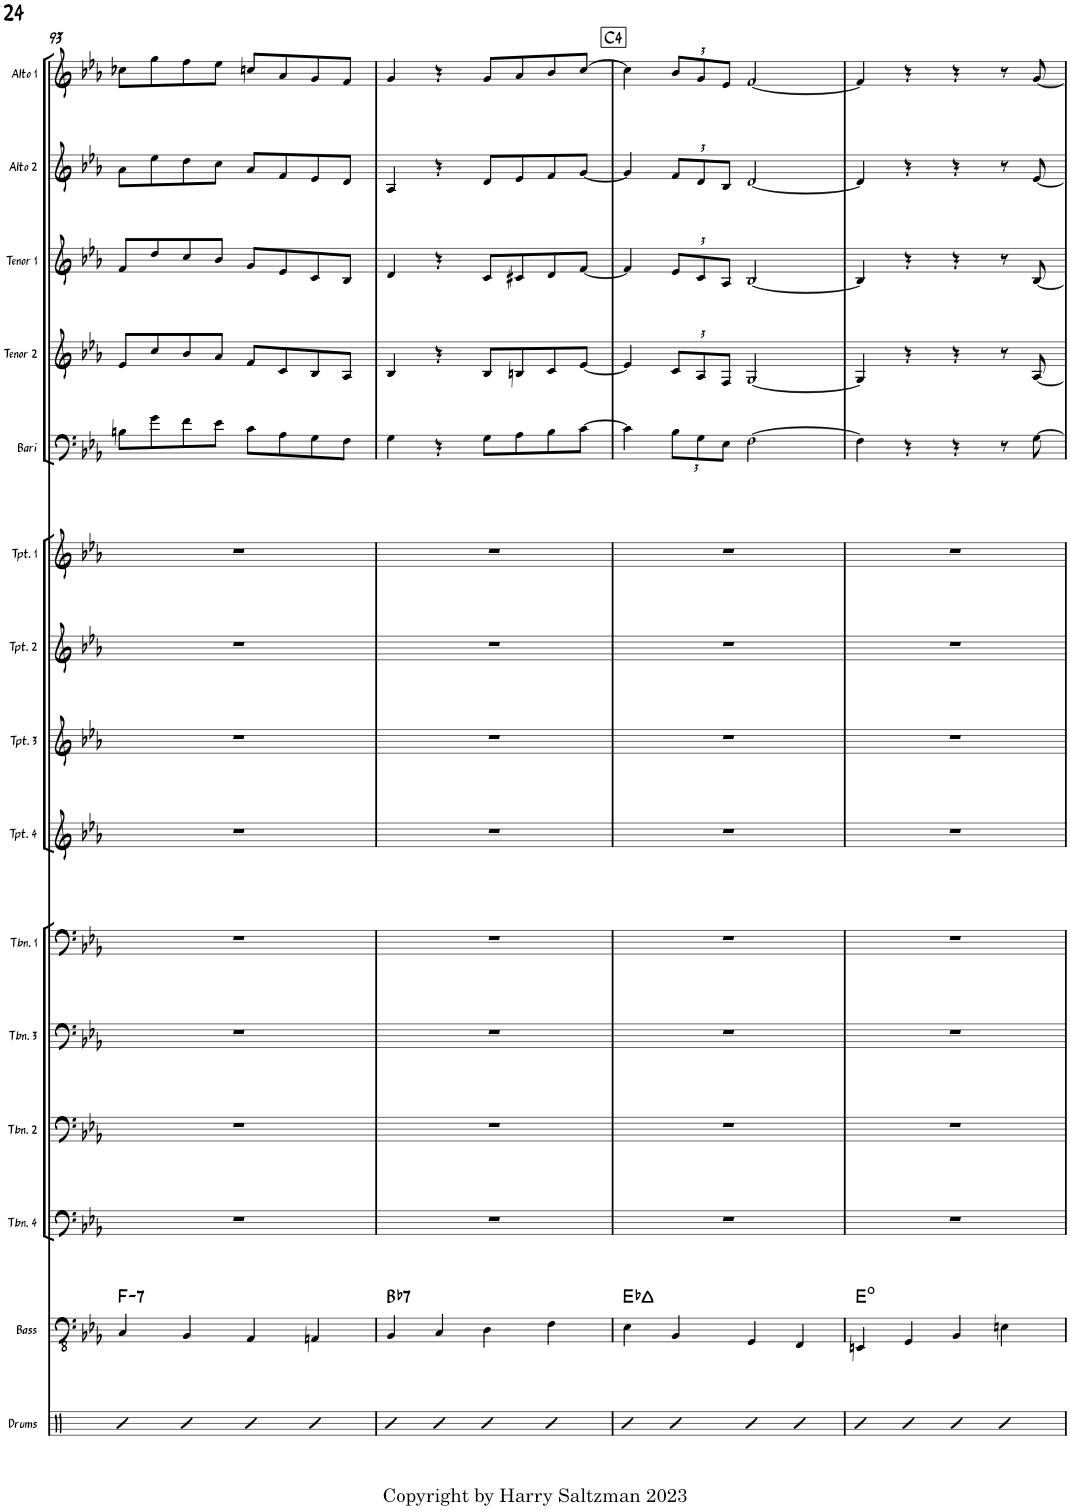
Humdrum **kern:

**kern	**kern	**harte	**kern	**kern	**harte	**kern	**harte	**kern	**kern	**kern	**kern	**kern	**kern	**kern	**kern	**kern	**kern	**kern	**kern	**kern
*part17	*part16	*part16	*part15	*part15	*part15	*part14	*part14	*part13	*part12	*part11	*part10	*part9	*part8	*part7	*part6	*part5	*part4	*part3	*part2	*part1
*staff18	*staff17	*	*staff16	*staff15	*	*staff14	*	*staff13	*staff12	*staff11	*staff10	*staff9	*staff8	*staff7	*staff6	*staff5	*staff4	*staff3	*staff2	*staff1
*I"Drums	*I"Bass	*	*I"Piano	*	*	*I"Guitar / Keys	*	*I"Trombone 4	*I"Trombone 2	*I"Trombone 3	*I"Trombone 1	*I"Trumpet 4	*I"Trumpet 3	*I"Trumpet 2	*I"Trumpet 1	*I"Bari Sax	*I"Tenor Sax 2	*I"Tenor Sax 1	*I"Alto Sax 2	*I"Alto Sax 1
*I'Drums	*I'Bass	*	*I'Pno.	*	*	*I'Git / key	*	*I'Tbn. 4	*I'Tbn. 2	*I'Tbn. 3	*I'Tbn. 1	*I'Tpt. 4	*I'Tpt. 3	*I'Tpt. 2	*I'Tpt. 1	*I'Bari	*I'Tenor 2	*I'Tenor 1	*I'Alto 2	*I'Alto 1
!!LO:PB:g=z
*clefX	*clefFv4	*	*clefF4	*clefG2	*	*clefGv2	*	*clefF4	*clefF4	*clefF4	*clefF4	*clefG2	*clefG2	*clefG2	*clefG2	*clefF4	*clefG2	*clefG2	*clefG2	*clefG2
*	*	*	*	*	*	*	*	*	*	*	*	*Trd1c2	*Trd1c2	*Trd1c2	*Trd1c2	*Trd12c21	*Trd8c14	*Trd8c14	*Trd5c9	*Trd5c9
*k[]	*k[b-e-a-]	*	*k[b-e-a-]	*k[b-e-a-]	*	*k[b-e-a-]	*	*k[b-e-a-]	*k[b-e-a-]	*k[b-e-a-]	*k[b-e-a-]	*k[b-e-a-]	*k[b-e-a-]	*k[b-e-a-]	*k[b-e-a-]	*k[b-e-a-]	*k[b-e-a-]	*k[b-e-a-]	*k[b-e-a-]	*k[b-e-a-]
*M4/4	*M4/4	*	*M4/4	*M4/4	*	*M4/4	*	*M4/4	*M4/4	*M4/4	*M4/4	*M4/4	*M4/4	*M4/4	*M4/4	*M4/4	*M4/4	*M4/4	*M4/4	*M4/4
=93	=93	=93	=93	=93	=93	=93	=93	=93	=93	=93	=93	=93	=93	=93	=93	=93	=93	=93	=93	=93
!	!	!LO:H:kt=7	!	!	!LO:H:kt=7	!	!LO:H:kt=7	!	!	!	!	!	!	!	!	!	!	!	!	!
4R	4CC/	F:min7	4D	4b-	F:min7	4D	F:min7	1r	1r	1r	1r	1r	1r	1r	1r	8Bn\L	8e-/L	8f/L	8a-\L	8cc-X\L
.	.	.	.	.	.	.	.	.	.	.	.	.	.	.	.	8g\	8cc/	8dd/	8ee-\	8gg\
4R	4BBB-/	.	4D	4b-	.	4D	.	.	.	.	.	.	.	.	.	8f\	8b-/	8cc/	8dd\	8ff\
.	.	.	.	.	.	.	.	.	.	.	.	.	.	.	.	8e-\J	8a-/J	8b-/J	8cc\J	8ee-\J
4R	4AAA-/	.	4D	4b-	.	4D	.	.	.	.	.	.	.	.	.	8c\L	8f/L	8g/L	8a-/L	8ccn/L
.	.	.	.	.	.	.	.	.	.	.	.	.	.	.	.	8A-\	8c/	8e-/	8f/	8a-/
4R	4AAAn/	.	4D	4b-	.	4D	.	.	.	.	.	.	.	.	.	8G\	8B-/	8c/	8e-/	8g/
.	.	.	.	.	.	.	.	.	.	.	.	.	.	.	.	8F\J	8A-/J	8B-/J	8d/J	8f/J
=94	=94	=94	=94	=94	=94	=94	=94	=94	=94	=94	=94	=94	=94	=94	=94	=94	=94	=94	=94	=94
!	!	!LO:H:kt=7	!	!	!LO:H:kt=7	!	!LO:H:kt=7	!	!	!	!	!	!	!	!	!	!	!	!	!
4R	4BBB-/	Bb:7	4D	4b-	Bb:7	4D	Bb:7	1r	1r	1r	1r	1r	1r	1r	1r	4G\	4B-/	4d/	4A-/	4g/
4R	4CC/	.	4D	4b-	.	4D	.	.	.	.	.	.	.	.	.	4r	4r	4r	4r	4r
4R	4DD\	.	4D	4b-	.	4D	.	.	.	.	.	.	.	.	.	8G\L	8B-/L	8c/L	8d/L	8g/L
.	.	.	.	.	.	.	.	.	.	.	.	.	.	.	.	8A-\	8Bn/	8c#X/	8e-/	8a-/
4R	4FF\	.	4D	4b-	.	4D	.	.	.	.	.	.	.	.	.	8B-\	8c/	8d/	8f/	8b-/
.	.	.	.	.	.	.	.	.	.	.	.	.	.	.	.	[8c\J	[8e-/J	[8f/J	[8g/J	[8cc/J
!!LO:REH:place=s1:a:B:rj:fs=14:t=C4
=95	=95	=95	=95	=95	=95	=95	=95	=95	=95	=95	=95	=95	=95	=95	=95	=95	=95	=95	=95	=95
4R	4EE-\	Eb:maj	4D	4b-	Eb:maj	4D	Eb:maj	1r	1r	1r	1r	1r	1r	1r	1r	4c\]	4e-/]	4f/]	4g/]	4cc\]
*	*	*	*	*	*	*	*	*	*	*	*	*	*	*	*	*Xbrackettup	*Xbrackettup	*Xbrackettup	*Xbrackettup	*Xbrackettup
4R	4BBB-/	.	4D	4b-	.	4D	.	.	.	.	.	.	.	.	.	12B-\L	12c/L	12e-/L	12f/L	12b-/L
.	.	.	.	.	.	.	.	.	.	.	.	.	.	.	.	12G\	12A-/	12c/	12d/	12g/
.	.	.	.	.	.	.	.	.	.	.	.	.	.	.	.	12E-\J	12F/J	12A-/J	12B-/J	12e-/J
4R	4GGG/	.	4D	4b-	.	4D	.	.	.	.	.	.	.	.	.	[2F\	[2G/	[2B-/	[2d/	[2f/
4R	4FFF/	.	4D	4b-	.	4D	.	.	.	.	.	.	.	.	.	.	.	.	.	.
=96	=96	=96	=96	=96	=96	=96	=96	=96	=96	=96	=96	=96	=96	=96	=96	=96	=96	=96	=96	=96
4R	4EEEn/	E:dim	4D	4b-	E:dim	4D	E:dim	1r	1r	1r	1r	1r	1r	1r	1r	4F\]	4G/]	4B-/]	4d/]	4f/]
4R	4GGG/	.	4D	4b-	.	4D	.	.	.	.	.	.	.	.	.	4r	4r	4r	4r	4r
4R	4BBB-/	.	4D	4b-	.	4D	.	.	.	.	.	.	.	.	.	4r	4r	4r	4r	4r
4R	4EEn\	.	4D	4b-	.	4D	.	.	.	.	.	.	.	.	.	8r	8r	8r	8r	8r
.	.	.	.	.	.	.	.	.	.	.	.	.	.	.	.	[8G\	[8A-/	[8B-/	[8e-/	[8g/
=	=	=	=	=	=	=	=	=	=	=	=	=	=	=	=	=	=	=	=	=
*-	*-	*-	*-	*-	*-	*-	*-	*-	*-	*-	*-	*-	*-	*-	*-	*-	*-	*-	*-	*-
